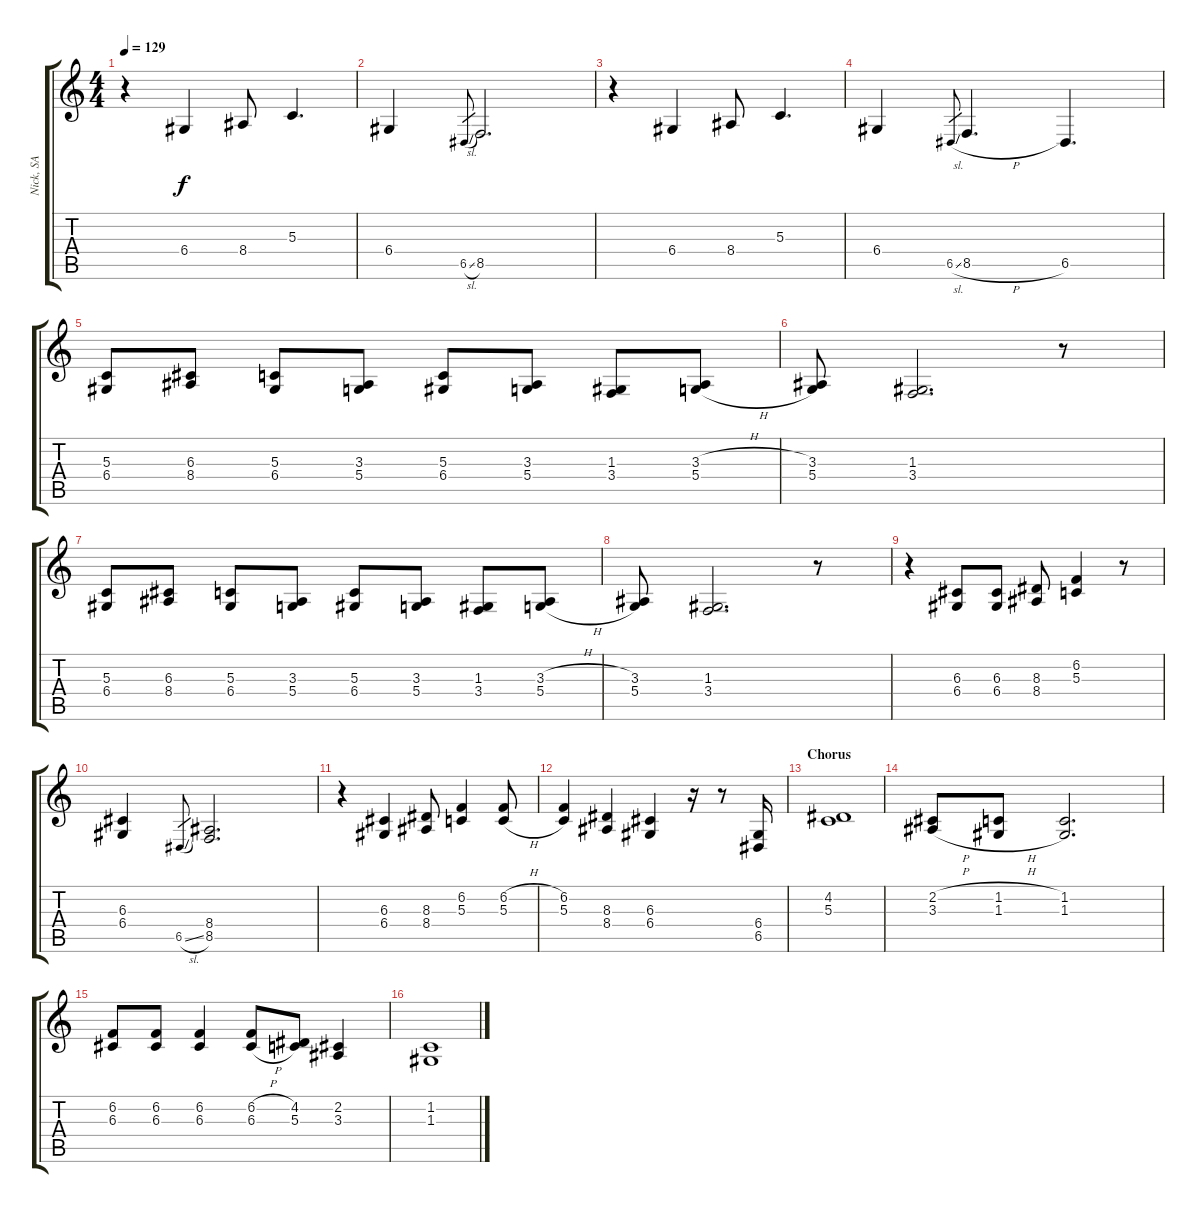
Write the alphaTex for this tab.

\track ("Nick, SA" "Nick, SA") {instrument acousticgrandpiano}
\staff {score tabs}
\tuning (E4 B3 G3 D3 A2 E2) {hide}
\ts (4 4)
\tempo 129
\clef g2
\ks c
r.4{dy f} 6.4.4 8.4.8 5.3.4{d} |
6.4.4 6.5{sl}.8{gr} 8.5.2{d} |
r.4 6.4.4 8.4.8 5.3.4{d} |
6.4.4 6.5{sl}.8{gr} 8.5{h}.4{d} 6.5.4{d} |
(5.3 6.4).8 (6.3 8.4).8 (5.3 6.4).8 (3.3 5.4).8 (5.3 6.4).8 (3.3 5.4).8 (1.3 3.4).8 (3.3{h} 5.4{h}).8 |
(3.3 5.4).8 (1.3 3.4).2{d} r.8 |
(5.3 6.4).8 (6.3 8.4).8 (5.3 6.4).8 (3.3 5.4).8 (5.3 6.4).8 (3.3 5.4).8 (1.3 3.4).8 (3.3{h} 5.4{h}).8 |
(3.3 5.4).8 (1.3 3.4).2{d} r.8 |
r.4 (6.3 6.4).8 (6.3 6.4).8 (8.3 8.4).8 (6.2 5.3).4 r.8 |
(6.3 6.4).4 6.5{sl}.8{gr} (8.4 8.5).2{d} |
r.4 (6.3 6.4).4 (8.3 8.4).8 (6.2 5.3).4 (6.2{h} 5.3{h}).8 |
(6.2 5.3).4 (8.3 8.4).4 (6.3 6.4).4 r.16 r.8 (6.4 6.5).16 |
\section ("" "Chorus")
(4.2 5.3).1 |
(2.2{h} 3.3{h}).8 (1.2{h} 1.3{h}).8 (1.2 1.3).2{d} |
(6.2 6.3).8 (6.2 6.3).8 (6.2 6.3).4 (6.2{h} 6.3{h}).8 (4.2 5.3).8 (2.2 3.3).4 |
(1.2 1.3).1
